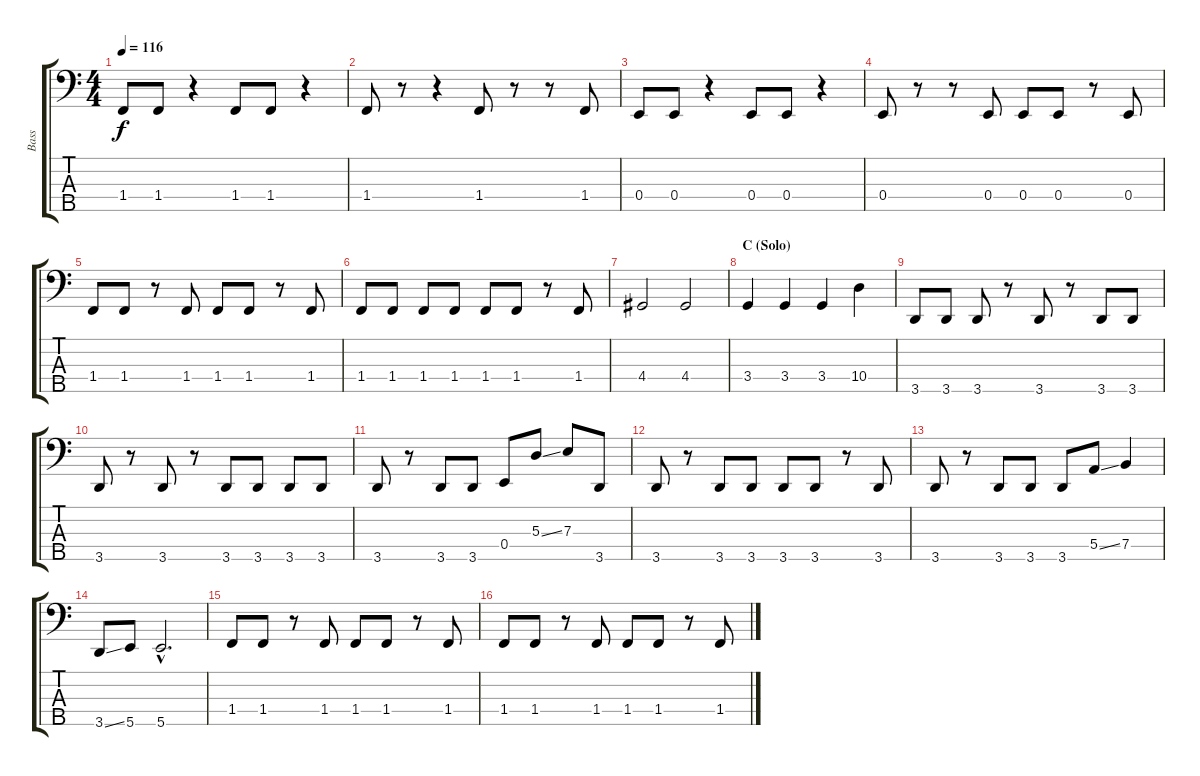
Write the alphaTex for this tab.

\track ("Bass" "Bass") {instrument electricbassfinger}
\staff {score tabs}
\tuning (G2 D2 A1 E1 B0) {hide}
\ts (4 4)
\tempo 116
\clef f4
\ks c
1.4.8{dy f} 1.4.8 r.4 1.4.8 1.4.8 r.4 |
1.4.8 r.8 r.4 1.4.8 r.8 r.8 1.4.8 |
0.4.8 0.4.8 r.4 0.4.8 0.4.8 r.4 |
0.4.8 r.8 r.8 0.4.8 0.4.8 0.4.8 r.8 0.4.8 |
1.4.8 1.4.8 r.8 1.4.8 1.4.8 1.4.8 r.8 1.4.8 |
1.4.8 1.4.8 1.4.8 1.4.8 1.4.8 1.4.8 r.8 1.4.8 |
4.4.2 4.4.2 |
\section ("" "C (Solo)")
3.4.4 3.4.4 3.4.4 10.4.4 |
3.5.8 3.5.8 3.5.8 r.8 3.5.8 r.8 3.5.8 3.5.8 |
3.5.8 r.8 3.5.8 r.8 3.5.8 3.5.8 3.5.8 3.5.8 |
3.5.8 r.8 3.5.8 3.5.8 0.4.8 5.3{ss}.8 7.3.8 3.5.8 |
3.5.8 r.8 3.5.8 3.5.8 3.5.8 3.5.8 r.8 3.5.8 |
3.5.8 r.8 3.5.8 3.5.8 3.5.8 5.4{ss}.8 7.4.4 |
3.5{ss}.8 5.5.8 5.5{hac}.2{d} |
1.4.8 1.4.8 r.8 1.4.8 1.4.8 1.4.8 r.8 1.4.8 |
1.4.8 1.4.8 r.8 1.4.8 1.4.8 1.4.8 r.8 1.4.8
